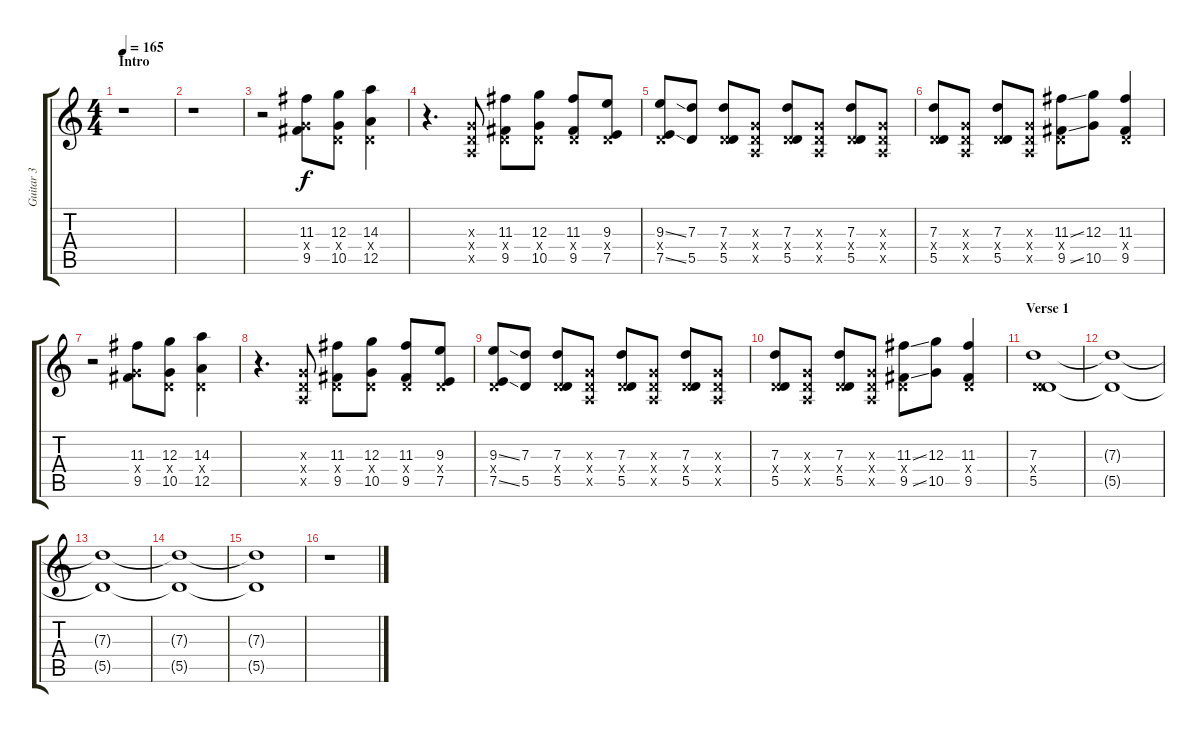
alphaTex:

\track ("Guitar 3" "Guitar 3") {instrument distortionguitar}
\staff {score tabs}
\tuning (E4 B3 G3 D3 A2 D2) {hide}
\ts (4 4)
\section ("" "Intro")
\tempo 165
\clef g2
\ks c
r.1{dy f instrument distortionguitar} |
r.1 |
r.2 (11.3 5.4{x} 9.5).8 (12.3 0.4{x} 10.5).8 (14.3 0.4{x} 12.5).4 |
r.4{d} (0.3{x} 0.4{x} 0.5{x}).8 (11.3 0.4{x} 9.5).8 (12.3 0.4{x} 10.5).8 (11.3 0.4{x} 9.5).8 (9.3 0.4{x} 7.5).8 |
(9.3{ss} 0.4{x} 7.5{ss}).8 (7.3 5.5).8 (7.3 0.4{x} 5.5).8 (0.3{x} 0.4{x} 0.5{x}).8 (7.3 0.4{x} 5.5).8 (0.3{x} 0.4{x} 0.5{x}).8 (7.3 0.4{x} 5.5).8 (0.3{x} 0.4{x} 0.5{x}).8 |
(7.3 0.4{x} 5.5).8 (0.3{x} 0.4{x} 0.5{x}).8 (7.3 0.4{x} 5.5).8 (0.3{x} 0.4{x} 0.5{x}).8 (11.3{ss} 0.4{x} 9.5{ss}).8 (12.3 10.5).8 (11.3 0.4{x} 9.5).4 |
r.2 (11.3 5.4{x} 9.5).8 (12.3 0.4{x} 10.5).8 (14.3 0.4{x} 12.5).4 |
r.4{d} (0.3{x} 0.4{x} 0.5{x}).8 (11.3 0.4{x} 9.5).8 (12.3 0.4{x} 10.5).8 (11.3 0.4{x} 9.5).8 (9.3 0.4{x} 7.5).8 |
(9.3{ss} 0.4{x} 7.5{ss}).8 (7.3 5.5).8 (7.3 0.4{x} 5.5).8 (0.3{x} 0.4{x} 0.5{x}).8 (7.3 0.4{x} 5.5).8 (0.3{x} 0.4{x} 0.5{x}).8 (7.3 0.4{x} 5.5).8 (0.3{x} 0.4{x} 0.5{x}).8 |
(7.3 0.4{x} 5.5).8 (0.3{x} 0.4{x} 0.5{x}).8 (7.3 0.4{x} 5.5).8 (0.3{x} 0.4{x} 0.5{x}).8 (11.3{ss} 0.4{x} 9.5{ss}).8 (12.3 10.5).8 (11.3 0.4{x} 9.5).4 |
\section ("" "Verse 1")
(7.3 0.4{x} 5.5).1 |
(7.3{t} 5.5{t}).1{volume 0} |
(7.3{t} 5.5{t}).1 |
(7.3{t} 5.5{t}).1 |
(7.3{t} 5.5{t}).1 |
r.1
